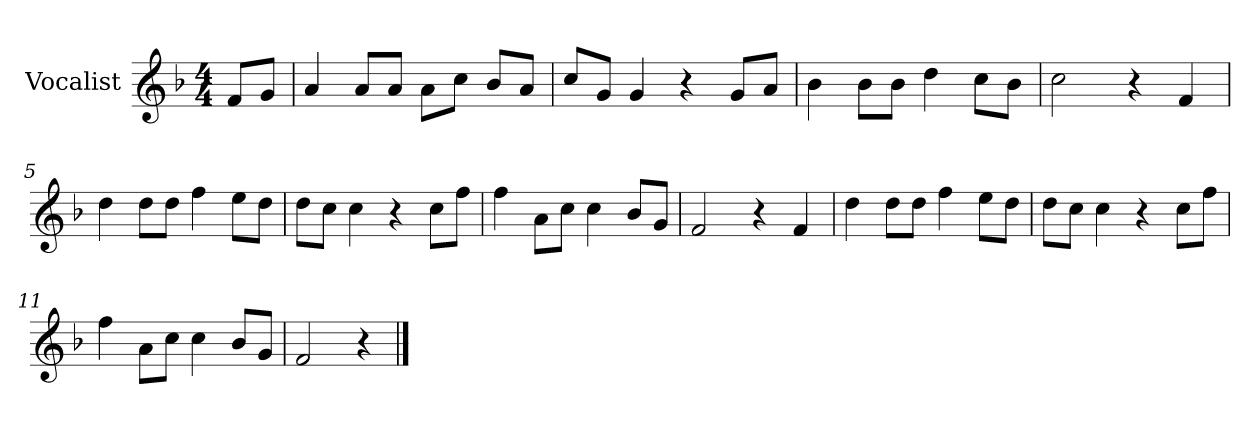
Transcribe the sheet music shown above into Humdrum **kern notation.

**kern
*part1
*staff1
*I"Vocalist
*k[b-]
*F:
*M4/4
=
8fL
8gJ
=1
4a
8aL
8aJ
8aL
8ccJ
8b-L
8aJ
=2
8ccL
8gJ
4g
4r
8gL
8aJ
=3
4b-
8b-L
8b-J
4dd
8ccL
8b-J
=4
2cc
4r
4f
=5
4dd
8ddL
8ddJ
4ff
8eeL
8ddJ
=6
8ddL
8ccJ
4cc
4r
8ccL
8ffJ
=7
4ff
8aL
8ccJ
4cc
8b-L
8gJ
=8
2f
4r
4f
=9
4dd
8ddL
8ddJ
4ff
8eeL
8ddJ
=10
8ddL
8ccJ
4cc
4r
8ccL
8ffJ
=11
4ff
8aL
8ccJ
4cc
8b-L
8gJ
=12
2f
4r
==
*-
